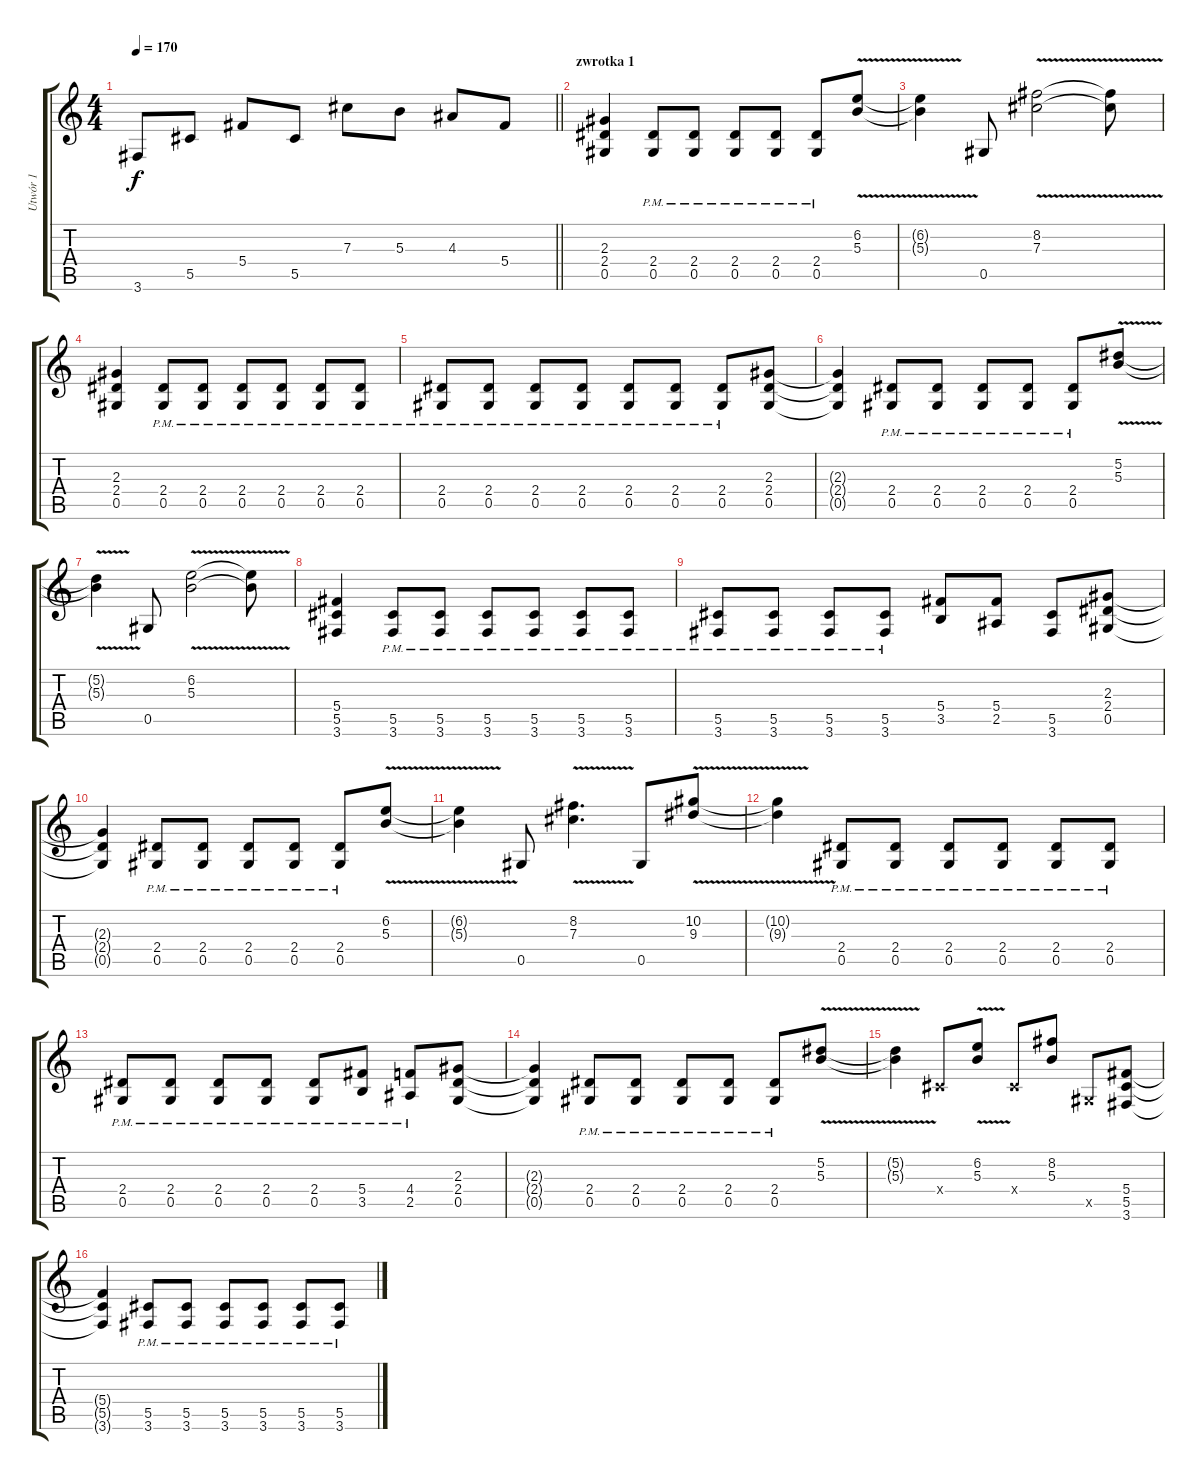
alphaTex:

\track ("Utwór 1" "Utwór 1") {instrument overdrivenguitar}
\staff {score tabs}
\tuning (Eb4 Bb3 Gb3 Db3 Ab2 Eb2) {hide}
\ts (4 4)
\tempo 170
\clef g2
\barLineRight lightlight
\ks c
3.6.8{dy f} 5.5.8 5.4.8 5.5.8 7.3.8 5.3.8 4.3.8 5.4.8 |
\section ("" "zwrotka 1")
(2.3 2.4 0.5).4 (2.4{pm} 0.5{pm}).8 (2.4{pm} 0.5{pm}).8 (2.4{pm} 0.5{pm}).8 (2.4{pm} 0.5{pm}).8 (2.4{pm} 0.5{pm}).8 (6.2{v} 5.3{v}).8 |
(6.2{t} 5.3{t}).4 0.5.8 (8.2{v} 7.3{v}).2 (8.2{t} 7.3{t}).8 |
(2.3 2.4 0.5).4 (2.4{pm} 0.5{pm}).8 (2.4{pm} 0.5{pm}).8 (2.4{pm} 0.5{pm}).8 (2.4{pm} 0.5{pm}).8 (2.4{pm} 0.5{pm}).8 (2.4{pm} 0.5{pm}).8 |
(2.4{pm} 0.5{pm}).8 (2.4{pm} 0.5{pm}).8 (2.4{pm} 0.5{pm}).8 (2.4{pm} 0.5{pm}).8 (2.4{pm} 0.5{pm}).8 (2.4{pm} 0.5{pm}).8 (2.4{pm} 0.5{pm}).8 (2.3 2.4 0.5).8 |
(2.3{t} 2.4{t} 0.5{t}).4 (2.4{pm} 0.5{pm}).8 (2.4{pm} 0.5{pm}).8 (2.4{pm} 0.5{pm}).8 (2.4{pm} 0.5{pm}).8 (2.4{pm} 0.5{pm}).8 (5.2{v} 5.3{v}).8 |
(5.2{t} 5.3{t}).4 0.5.8 (6.2{v} 5.3{v}).2 (6.2{t} 5.3{t}).8 |
(5.4 5.5 3.6).4 (5.5{pm} 3.6{pm}).8 (5.5{pm} 3.6{pm}).8 (5.5{pm} 3.6{pm}).8 (5.5{pm} 3.6{pm}).8 (5.5{pm} 3.6{pm}).8 (5.5{pm} 3.6{pm}).8 |
(5.5{pm} 3.6{pm}).8 (5.5{pm} 3.6{pm}).8 (5.5{pm} 3.6{pm}).8 (5.5{pm} 3.6{pm}).8 (5.4 3.5).8 (5.4 2.5).8 (5.5 3.6).8 (2.3 2.4 0.5).8 |
(2.3{t} 2.4{t} 0.5{t}).4 (2.4{pm} 0.5{pm}).8 (2.4{pm} 0.5{pm}).8 (2.4{pm} 0.5{pm}).8 (2.4{pm} 0.5{pm}).8 (2.4{pm} 0.5{pm}).8 (6.2{v} 5.3{v}).8 |
(6.2{t} 5.3{t}).4 0.5.8 (8.2{v} 7.3{v}).4{d} 0.5.8 (10.2{v} 9.3{v}).8 |
(10.2{t} 9.3{t}).4 (2.4{pm} 0.5{pm}).8 (2.4{pm} 0.5{pm}).8 (2.4{pm} 0.5{pm}).8 (2.4{pm} 0.5{pm}).8 (2.4{pm} 0.5{pm}).8 (2.4{pm} 0.5{pm}).8 |
(2.4{pm} 0.5{pm}).8 (2.4{pm} 0.5{pm}).8 (2.4{pm} 0.5{pm}).8 (2.4{pm} 0.5{pm}).8 (2.4{pm} 0.5{pm}).8 (5.4 3.5{pm}).8 (4.4 2.5{pm}).8 (2.3 2.4 0.5).8 |
(2.3{t} 2.4{t} 0.5{t}).4 (2.4{pm} 0.5{pm}).8 (2.4{pm} 0.5{pm}).8 (2.4{pm} 0.5{pm}).8 (2.4{pm} 0.5{pm}).8 (2.4{pm} 0.5{pm}).8 (5.2{v} 5.3{v}).8 |
(5.2{t} 5.3{t}).4 0.4{x}.8 (6.2{v} 5.3{v}).8 0.4{x}.8 (8.2 5.3).8 0.5{x}.8 (5.4 5.5 3.6).8 |
(5.4{t} 5.5{t} 3.6{t}).4 (5.5{pm} 3.6{pm}).8 (5.5{pm} 3.6{pm}).8 (5.5{pm} 3.6{pm}).8 (5.5{pm} 3.6{pm}).8 (5.5{pm} 3.6{pm}).8 (5.5{pm} 3.6{pm}).8
